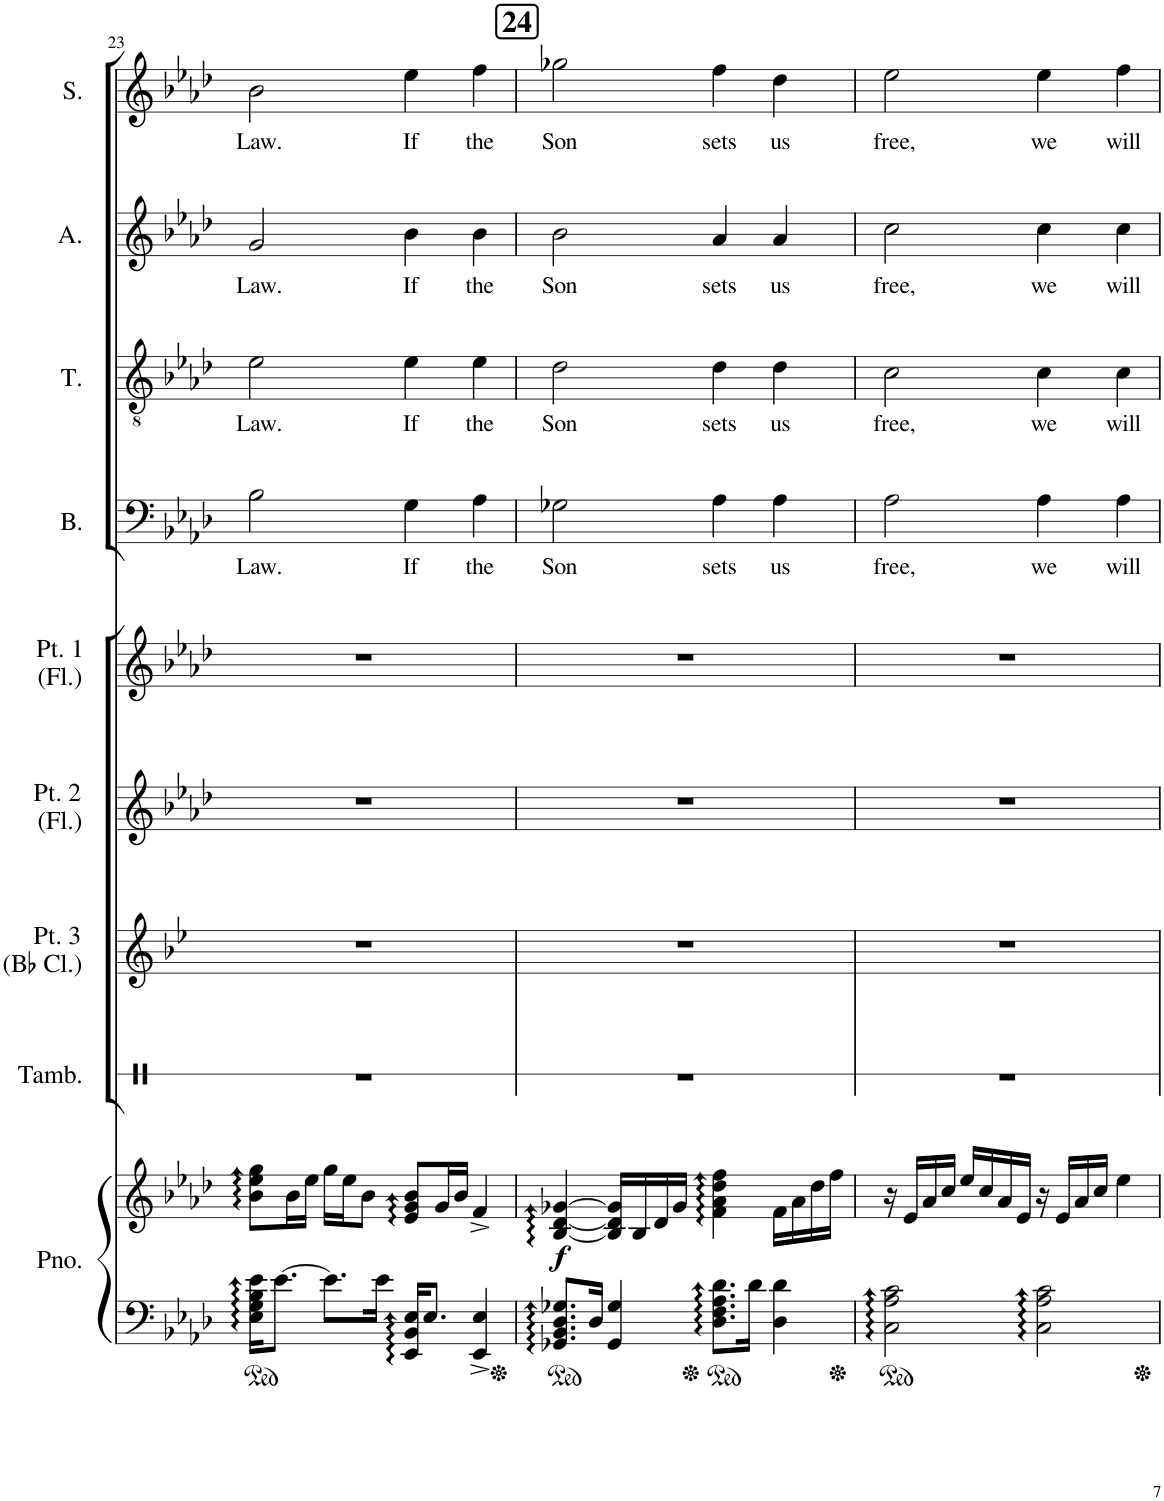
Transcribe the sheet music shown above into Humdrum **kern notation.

**kern	**kern	**dynam	**kern	**kern	**kern	**kern	**kern	**text	**kern	**text	**kern	**text	**kern	**text
*part9	*part9	*part9	*part8	*part7	*part6	*part5	*part4	*part4	*part3	*part3	*part2	*part2	*part1	*part1
*staff10	*staff9	*staff9/10	*staff8	*staff7	*staff6	*staff5	*staff4	*staff4	*staff3	*staff3	*staff2	*staff2	*staff1	*staff1
*I"Piano	*	*	*I"Tambourine	*I"Woodwind Part 3  (Bb Clarinet)	*I"Woodwind Part 2  (Flute)	*I"Woodwind Part 1 (Flute)	*I"Bass	*	*I"Tenor	*	*I"Alto	*	*I"Soprano	*
*I'Pno.	*	*	*I'Tamb.	*I'Pt. 3  (Bb Cl.)	*I'Pt. 2  (Fl.)	*I'Pt. 1 (Fl.)	*I'B.	*	*I'T.	*	*I'A.	*	*I'S.	*
!!LO:PB:g=z
*clefF4	*clefG2	*	*clefX	*clefG2	*clefG2	*clefG2	*clefF4	*	*clefGv2	*	*clefG2	*	*clefG2	*
*	*	*	*	*Trd1c2	*	*	*	*	*	*	*	*	*	*
*k[b-e-a-d-]	*k[b-e-a-d-]	*	*k[]	*k[b-e-]	*k[b-e-a-d-]	*k[b-e-a-d-]	*k[b-e-a-d-]	*	*k[b-e-a-d-]	*	*k[b-e-a-d-]	*	*k[b-e-a-d-]	*
*M4/4	*M4/4	*	*M4/4	*M4/4	*M4/4	*M4/4	*M4/4	*	*M4/4	*	*M4/4	*	*M4/4	*
=23	=23	=23	=23	=23	=23	=23	=23	=23	=23	=23	=23	=23	=23	=23
!	!	!	!	!	!	!	!	!LO:LY:b	!	!LO:LY:b	!	!LO:LY:b	!	!LO:LY:b
16E-\ 16G\ 16B-\ 16e-\KL	8b-\ 8ee-\ 8gg\L	.	1r	1r	1r	1r	2B-\	Law.	2e-\	Law.	2g/	Law.	2b-\	Law.
[8.e-\J	.	.	.	.	.	.	.	.	.	.	.	.	.	.
.	16b-\L	.	.	.	.	.	.	.	.	.	.	.	.	.
.	16ee-\JJ	.	.	.	.	.	.	.	.	.	.	.	.	.
8.e-\L]	16gg\LL	.	.	.	.	.	.	.	.	.	.	.	.	.
.	16ee-\J	.	.	.	.	.	.	.	.	.	.	.	.	.
.	8b-\J	.	.	.	.	.	.	.	.	.	.	.	.	.
16e-\Jk	.	.	.	.	.	.	.	.	.	.	.	.	.	.
!	!	!	!	!	!	!	!	!LO:LY:b	!	!LO:LY:b	!	!LO:LY:b	!	!LO:LY:b
16EE-/ 16BB-/ 16E-/KL	8e-/ 8g/ 8b-/L	.	.	.	.	.	4G\	If	4e-\	If	4b-\	If	4ee-\	If
8.E-/J	.	.	.	.	.	.	.	.	.	.	.	.	.	.
.	16g/L	.	.	.	.	.	.	.	.	.	.	.	.	.
.	16b-/JJ	.	.	.	.	.	.	.	.	.	.	.	.	.
!	!	!	!	!	!	!	!	!LO:LY:b	!	!LO:LY:b	!	!LO:LY:b	!	!LO:LY:b
4EE-/^ 4E-/^	4f^/	.	.	.	.	.	4A-\	the	4e-\	the	4b-\	the	4ff\	the
!!LO:REH:place=s1:a:B:cj:fs=14:t=24
=24	=24	=24	=24	=24	=24	=24	=24	=24	=24	=24	=24	=24	=24	=24
!	!	!LO:DY:b	!	!	!	!	!	!LO:LY:b	!	!LO:LY:b	!	!LO:LY:b	!	!LO:LY:b
8.GG-X/ 8.BB-/ 8.D-/ 8.G-X/L	[4B-/ [4d-/ [4g-X/	f	1r	1r	1r	1r	2G-X\	Son	2d-\	Son	2b-\	Son	2gg-X\	Son
16D-/Jk	.	.	.	.	.	.	.	.	.	.	.	.	.	.
4GG-/ 4G-/	16B-/] 16d-/] 16g-/]LL	.	.	.	.	.	.	.	.	.	.	.	.	.
.	16B-/	.	.	.	.	.	.	.	.	.	.	.	.	.
.	16d-/	.	.	.	.	.	.	.	.	.	.	.	.	.
.	16g-/JJ	.	.	.	.	.	.	.	.	.	.	.	.	.
!	!	!	!	!	!	!	!	!LO:LY:b	!	!LO:LY:b	!	!LO:LY:b	!	!LO:LY:b
8.D-\ 8.F\ 8.A-\ 8.d-\L	4f\ 4a-\ 4dd-\ 4ff\	.	.	.	.	.	4A-\	sets	4d-\	sets	4a-/	sets	4ff\	sets
16d-\Jk	.	.	.	.	.	.	.	.	.	.	.	.	.	.
!	!	!	!	!	!	!	!	!LO:LY:b	!	!LO:LY:b	!	!LO:LY:b	!	!LO:LY:b
4D-\ 4d-\	16f\LL	.	.	.	.	.	4A-\	us	4d-\	us	4a-/	us	4dd-\	us
.	16a-\	.	.	.	.	.	.	.	.	.	.	.	.	.
.	16dd-\	.	.	.	.	.	.	.	.	.	.	.	.	.
.	16ff\JJ	.	.	.	.	.	.	.	.	.	.	.	.	.
=25	=25	=25	=25	=25	=25	=25	=25	=25	=25	=25	=25	=25	=25	=25
!	!	!	!	!	!	!	!	!LO:LY:b	!	!LO:LY:b	!	!LO:LY:b	!	!LO:LY:b
2C\ 2A-\ 2c\	16r	.	1r	1r	1r	1r	2A-\	free,	2c\	free,	2cc\	free,	2ee-\	free,
.	16e-/LL	.	.	.	.	.	.	.	.	.	.	.	.	.
.	16a-/	.	.	.	.	.	.	.	.	.	.	.	.	.
.	16cc/JJ	.	.	.	.	.	.	.	.	.	.	.	.	.
.	16ee-/LL	.	.	.	.	.	.	.	.	.	.	.	.	.
.	16cc/	.	.	.	.	.	.	.	.	.	.	.	.	.
.	16a-/	.	.	.	.	.	.	.	.	.	.	.	.	.
.	16e-/JJ	.	.	.	.	.	.	.	.	.	.	.	.	.
!	!	!	!	!	!	!	!	!LO:LY:b	!	!LO:LY:b	!	!LO:LY:b	!	!LO:LY:b
2C\ 2A-\ 2c\	16r	.	.	.	.	.	4A-\	we	4c\	we	4cc\	we	4ee-\	we
.	16e-/LL	.	.	.	.	.	.	.	.	.	.	.	.	.
.	16a-/	.	.	.	.	.	.	.	.	.	.	.	.	.
.	16cc/JJ	.	.	.	.	.	.	.	.	.	.	.	.	.
!	!	!	!	!	!	!	!	!LO:LY:b	!	!LO:LY:b	!	!LO:LY:b	!	!LO:LY:b
.	4ee-\	.	.	.	.	.	4A-\	will	4c\	will	4cc\	will	4ff\	will
=	=	=	=	=	=	=	=	=	=	=	=	=	=	=
*-	*-	*-	*-	*-	*-	*-	*-	*-	*-	*-	*-	*-	*-	*-
